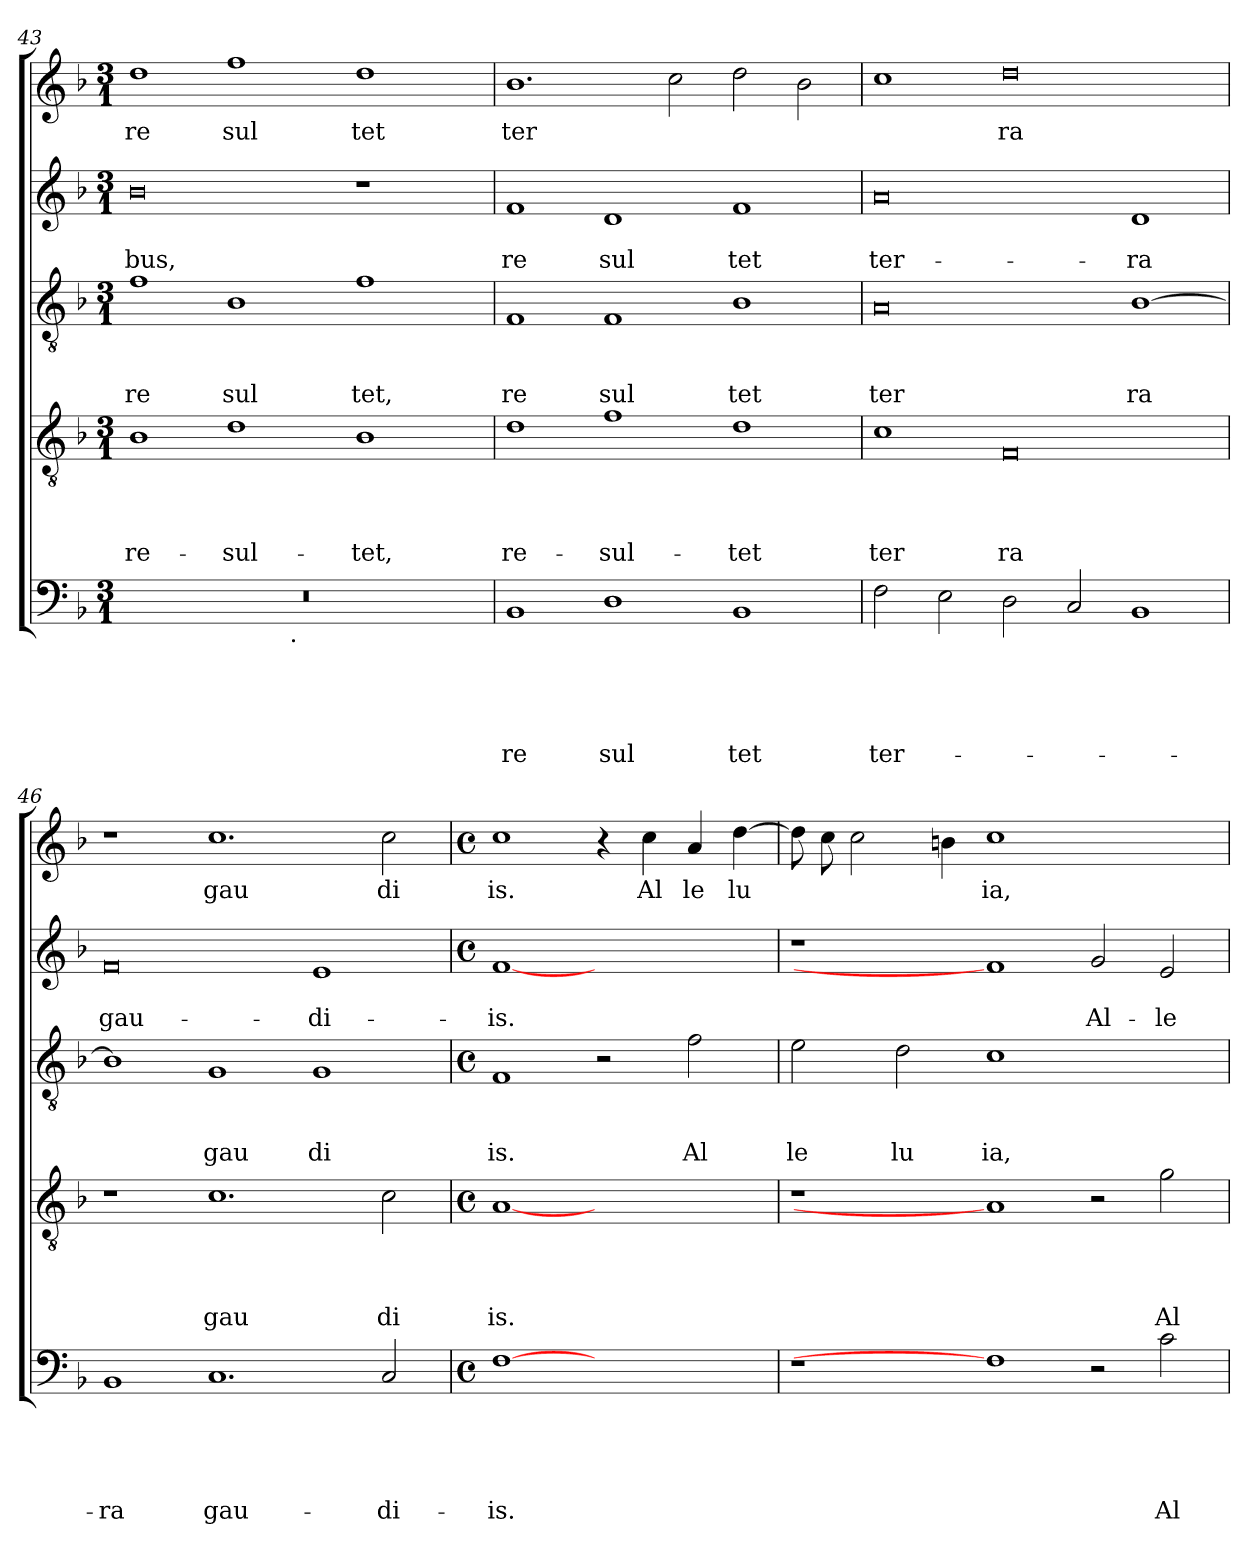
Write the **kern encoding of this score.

**kern	**text	**text	**text	**text	**text	**kern	**text	**text	**text	**text	**kern	**text	**text	**text	**kern	**text	**text	**kern	**text
*part5	*part5	*part5	*part5	*part5	*part5	*part4	*part4	*part4	*part4	*part4	*part3	*part3	*part3	*part3	*part2	*part2	*part2	*part1	*part1
*staff5	*staff5	*staff5	*staff5	*staff5	*staff5	*staff4	*staff4	*staff4	*staff4	*staff4	*staff3	*staff3	*staff3	*staff3	*staff2	*staff2	*staff2	*staff1	*staff1
*clefF4	*	*	*	*	*	*clefGv2	*	*	*	*	*clefGv2	*	*	*	*clefG2	*	*	*clefG2	*
*k[b-]	*	*	*	*	*	*k[b-]	*	*	*	*	*k[b-]	*	*	*	*k[b-]	*	*	*k[b-]	*
*F:	*	*	*	*	*	*F:	*	*	*	*	*F:	*	*	*	*F:	*	*	*F:	*
*M3/1	*	*	*	*	*	*M3/1	*	*	*	*	*M3/1	*	*	*	*M3/1	*	*	*M3/1	*
=43	=43	=43	=43	=43	=43	=43	=43	=43	=43	=43	=43	=43	=43	=43	=43	=43	=43	=43	=43
!	!	!	!	!	!	!	!	!	!	!LO:LY:b	!	!	!	!LO:LY:b	!	!	!LO:LY:b	!	!LO:LY:b
*^	*	*	*	*	*	*	*	*	*	*	*	*	*	*	*	*	*	*	*
0.r	1ryy	.	.	.	.	.	1B-	.	.	.	re-	1f	.	.	re	0b-	.	bus,	1dd	re
!	!	!	!	!	!	!	!	!	!	!	!LO:LY:b	!	!	!	!LO:LY:b	!	!	!	!	!LO:LY:b
.	4...ryy	.	.	.	.	.	1d	.	.	.	-sul-	1B-	.	.	sul	.	.	.	1ff	sul
!	!LO:TX:b:t=.	!	!	!	!	!	!	!	!	!	!	!	!	!	!	!	!	!	!	!
.	1ryy	.	.	.	.	.	.	.	.	.	.	.	.	.	.	.	.	.	.	.
!	!	!	!	!	!	!	!	!	!	!	!LO:LY:b	!	!	!	!LO:LY:b	!	!	!	!	!LO:LY:b
.	.	.	.	.	.	.	1B-	.	.	.	-tet,	1f	.	.	tet,	1r	.	.	1dd	tet
.	2ryy	.	.	.	.	.	.	.	.	.	.	.	.	.	.	.	.	.	.	.
.	32ryy	.	.	.	.	.	.	.	.	.	.	.	.	.	.	.	.	.	.	.
=44	=44	=44	=44	=44	=44	=44	=44	=44	=44	=44	=44	=44	=44	=44	=44	=44	=44	=44	=44	=44
!	!	!	!	!	!	!LO:LY:b	!	!	!	!	!LO:LY:b	!	!	!	!LO:LY:b	!	!	!LO:LY:b	!	!LO:LY:b
*v	*v	*	*	*	*	*	*	*	*	*	*	*	*	*	*	*	*	*	*	*
1BB-	.	.	.	.	re	1d	.	.	.	re-	1F	.	.	re	1f	.	re	1.b-	ter
!	!	!	!	!	!LO:LY:b	!	!	!	!	!LO:LY:b	!	!	!	!LO:LY:b	!	!	!LO:LY:b	!	!
1D	.	.	.	.	sul	1f	.	.	.	-sul-	1F	.	.	sul	1d	.	sul	.	.
.	.	.	.	.	.	.	.	.	.	.	.	.	.	.	.	.	.	2cc\	.
!	!	!	!	!	!LO:LY:b	!	!	!	!	!LO:LY:b	!	!	!	!LO:LY:b	!	!	!LO:LY:b	!	!
1BB-	.	.	.	.	tet	1d	.	.	.	-tet	1B-	.	.	tet	1f	.	tet	2dd\	.
.	.	.	.	.	.	.	.	.	.	.	.	.	.	.	.	.	.	2b-\	.
!!LO:PB:g=z
=45	=45	=45	=45	=45	=45	=45	=45	=45	=45	=45	=45	=45	=45	=45	=45	=45	=45	=45	=45
!	!	!	!	!	!LO:LY:b	!	!	!	!	!LO:LY:b	!	!	!	!LO:LY:b	!	!	!LO:LY:b	!	!
2F\	.	.	.	.	ter-	1c	.	.	.	ter	0A	.	.	ter	0a	.	ter-	1cc	.
2E\	.	.	.	.	.	.	.	.	.	.	.	.	.	.	.	.	.	.	.
!	!	!	!	!	!	!	!	!	!	!LO:LY:b	!	!	!	!	!	!	!	!	!LO:LY:b
2D\	.	.	.	.	.	0F	.	.	.	ra	.	.	.	.	.	.	.	0dd	ra
2C/	.	.	.	.	.	.	.	.	.	.	.	.	.	.	.	.	.	.	.
!	!	!	!	!	!	!	!	!	!	!	!	!	!	!LO:LY:b	!	!	!LO:LY:b	!	!
1BB-	.	.	.	.	.	.	.	.	.	.	[>1B-	.	.	ra	1d	.	-ra	.	.
=46	=46	=46	=46	=46	=46	=46	=46	=46	=46	=46	=46	=46	=46	=46	=46	=46	=46	=46	=46
!	!	!	!	!	!LO:LY:b	!	!	!	!	!	!	!	!	!	!	!	!LO:LY:b	!	!
1BB-	.	.	.	.	-ra	1r	.	.	.	.	1B-]	.	.	.	0f	.	gau-	1r	.
!	!	!	!	!	!LO:LY:b	!	!	!	!	!LO:LY:b	!	!	!	!LO:LY:b	!	!	!	!	!LO:LY:b
1.C	.	.	.	.	gau-	1.c	.	.	.	gau	1G	.	.	gau	.	.	.	1.cc	gau
!	!	!	!	!	!	!	!	!	!	!	!	!	!	!LO:LY:b	!	!	!LO:LY:b	!	!
.	.	.	.	.	.	.	.	.	.	.	1G	.	.	di	1e	.	-di-	.	.
!	!	!	!	!	!LO:LY:b	!	!	!	!	!LO:LY:b	!	!	!	!	!	!	!	!	!LO:LY:b
2C/	.	.	.	.	-di-	2c\	.	.	.	di	.	.	.	.	.	.	.	2cc\	di
=47	=47	=47	=47	=47	=47	=47	=47	=47	=47	=47	=47	=47	=47	=47	=47	=47	=47	=47	=47
*M4/4	*	*	*	*	*	*M4/4	*	*	*	*	*M4/4	*	*	*	*M4/4	*	*	*M4/4	*
*met(c)	*	*	*	*	*	*met(c)	*	*	*	*	*met(c)	*	*	*	*met(c)	*	*	*met(c)	*
!	!	!	!	!	!LO:LY:b	!	!	!	!	!LO:LY:b	!	!	!	!LO:LY:b	!	!	!LO:LY:b	!	!LO:LY:b
[1F	.	.	.	.	-is.	[1A	.	.	.	is.	1F	.	.	is.	[1f	.	-is.	1cc	is.
1ryy	.	.	.	.	.	1ryy	.	.	.	.	2r	.	.	.	1ryy	.	.	4r	.
!	!	!	!	!	!	!	!	!	!	!	!	!	!	!	!	!	!	!	!LO:LY:b
.	.	.	.	.	.	.	.	.	.	.	.	.	.	.	.	.	.	4cc\	Al
!	!	!	!	!	!	!	!	!	!	!	!	!	!	!LO:LY:b	!	!	!	!	!LO:LY:b
.	.	.	.	.	.	.	.	.	.	.	2f\	.	.	Al	.	.	.	4a/	le
!	!	!	!	!	!	!	!	!	!	!	!	!	!	!	!	!	!	!	!LO:LY:b
.	.	.	.	.	.	.	.	.	.	.	.	.	.	.	.	.	.	[>4dd\	lu
=48	=48	=48	=48	=48	=48	=48	=48	=48	=48	=48	=48	=48	=48	=48	=48	=48	=48	=48	=48
!	!	!	!	!	!	!	!	!	!	!	!	!	!	!LO:LY:b	!	!	!	!	!
1r	.	.	.	.	.	1r	.	.	.	.	2e\	.	.	le	1r	.	.	8dd\]	.
.	.	.	.	.	.	.	.	.	.	.	.	.	.	.	.	.	.	8cc\	.
.	.	.	.	.	.	.	.	.	.	.	.	.	.	.	.	.	.	2cc\	.
!	!	!	!	!	!	!	!	!	!	!	!	!	!	!LO:LY:b	!	!	!	!	!
.	.	.	.	.	.	.	.	.	.	.	2d\	.	.	lu	.	.	.	.	.
.	.	.	.	.	.	.	.	.	.	.	.	.	.	.	.	.	.	4bn\	.
!	!	!	!	!	!	!	!	!	!	!	!	!	!	!LO:LY:b	!	!	!	!	!LO:LY:b
1F]	.	.	.	.	.	1A]	.	.	.	.	1c	.	.	ia,	1f]	.	.	1cc	ia,
!	!	!	!	!	!	!	!	!	!	!	!	!	!	!	!	!	!LO:LY:b	!	!
2r	.	.	.	.	.	2r	.	.	.	.	1ryy	.	.	.	2g/	.	Al-	1ryy	.
!	!	!	!	!	!LO:LY:b	!	!	!	!	!LO:LY:b	!	!	!	!	!	!	!LO:LY:b	!	!
2c\	.	.	.	.	Al-	2g\	.	.	.	Al	.	.	.	.	2e/	.	-le-	.	.
=	=	=	=	=	=	=	=	=	=	=	=	=	=	=	=	=	=	=	=
*-	*-	*-	*-	*-	*-	*-	*-	*-	*-	*-	*-	*-	*-	*-	*-	*-	*-	*-	*-
